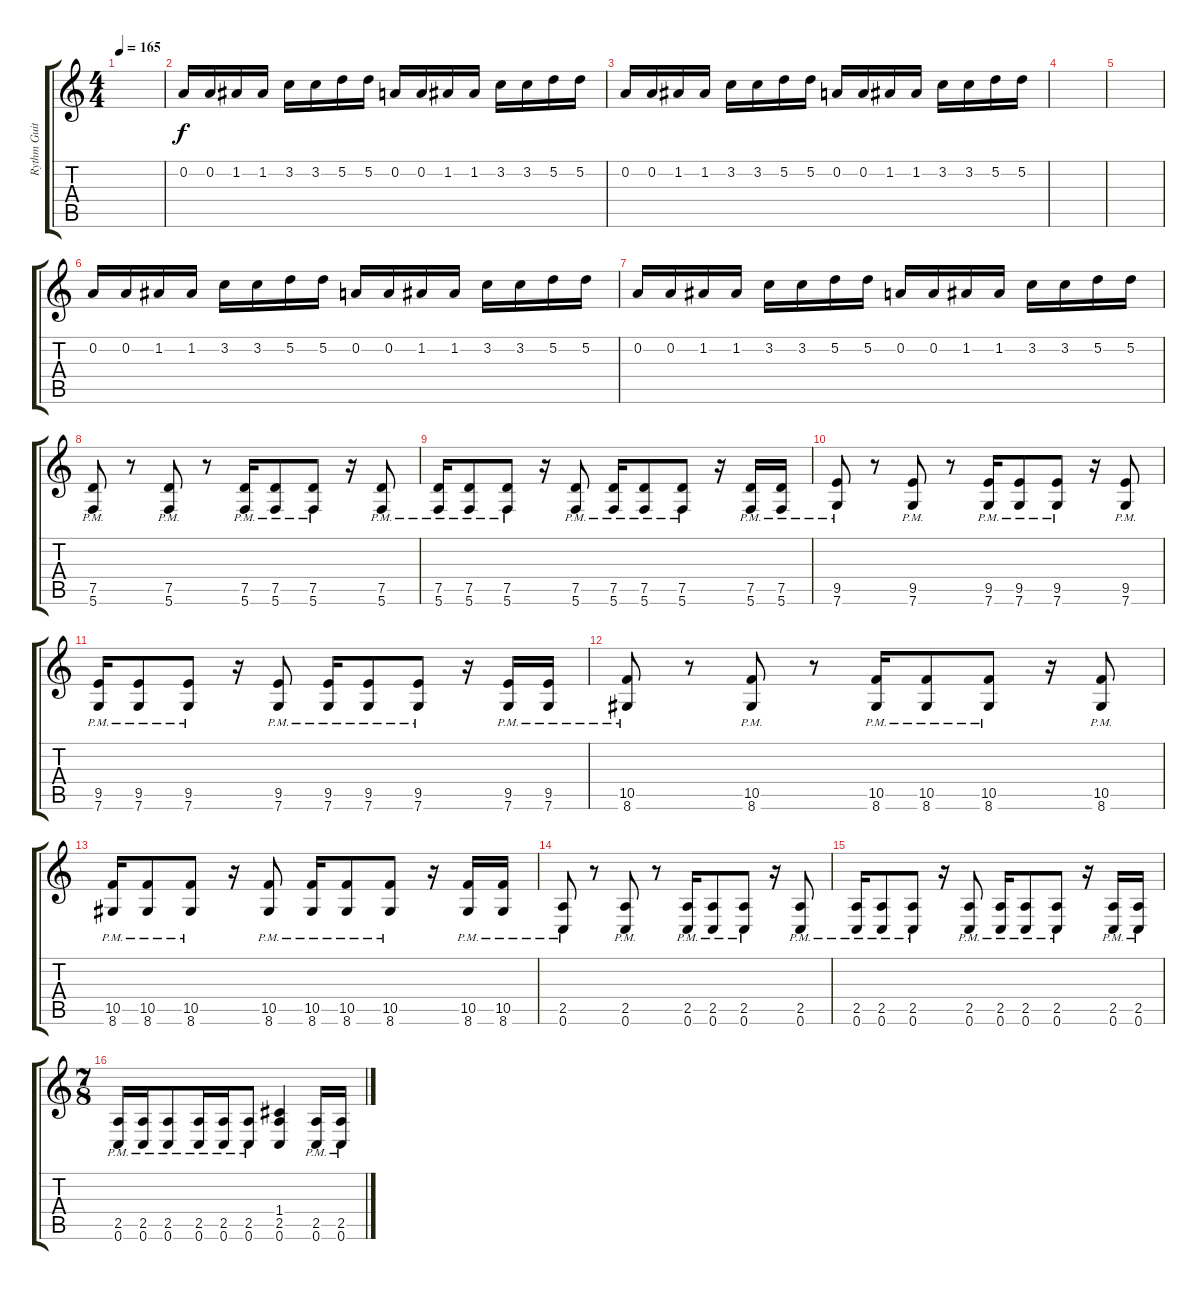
\track ("Rythm Guitar" "Rythm Guit") {instrument distortionguitar}
\staff {score tabs}
\tuning (D4 A3 F3 C3 G2 C2) {hide}
\ts (4 4)
\tempo 165
\clef g2
\ks c
|
0.2.16 0.2.16 1.2.16 1.2.16 3.2.16 3.2.16 5.2.16 5.2.16 0.2.16 0.2.16 1.2.16 1.2.16 3.2.16 3.2.16 5.2.16 5.2.16 |
0.2.16 0.2.16 1.2.16 1.2.16 3.2.16 3.2.16 5.2.16 5.2.16 0.2.16 0.2.16 1.2.16 1.2.16 3.2.16 3.2.16 5.2.16 5.2.16 |
|
|
0.2.16 0.2.16 1.2.16 1.2.16 3.2.16 3.2.16 5.2.16 5.2.16 0.2.16 0.2.16 1.2.16 1.2.16 3.2.16 3.2.16 5.2.16 5.2.16 |
0.2.16 0.2.16 1.2.16 1.2.16 3.2.16 3.2.16 5.2.16 5.2.16 0.2.16 0.2.16 1.2.16 1.2.16 3.2.16 3.2.16 5.2.16 5.2.16 |
(7.5{pm} 5.6{pm}).8 r.8 (7.5{pm} 5.6{pm}).8 r.8 (7.5{pm} 5.6{pm}).16 (7.5{pm} 5.6{pm}).8 (7.5{pm} 5.6{pm}).8 r.16 (7.5{pm} 5.6{pm}).8 |
(7.5{pm} 5.6{pm}).16 (7.5{pm} 5.6{pm}).8 (7.5{pm} 5.6{pm}).8 r.16 (7.5{pm} 5.6{pm}).8 (7.5{pm} 5.6{pm}).16 (7.5{pm} 5.6{pm}).8 (7.5{pm} 5.6{pm}).8 r.16 (7.5{pm} 5.6{pm}).16 (7.5{pm} 5.6{pm}).16 |
(9.5{pm} 7.6{pm}).8 r.8 (9.5{pm} 7.6{pm}).8 r.8 (9.5{pm} 7.6{pm}).16 (9.5{pm} 7.6{pm}).8 (9.5{pm} 7.6{pm}).8 r.16 (9.5{pm} 7.6{pm}).8 |
(9.5{pm} 7.6{pm}).16 (9.5{pm} 7.6{pm}).8 (9.5{pm} 7.6{pm}).8 r.16 (9.5{pm} 7.6{pm}).8 (9.5{pm} 7.6{pm}).16 (9.5{pm} 7.6{pm}).8 (9.5{pm} 7.6{pm}).8 r.16 (9.5{pm} 7.6{pm}).16 (9.5{pm} 7.6{pm}).16 |
(10.5{pm} 8.6{pm}).8 r.8 (10.5{pm} 8.6{pm}).8 r.8 (10.5{pm} 8.6{pm}).16 (10.5{pm} 8.6{pm}).8 (10.5{pm} 8.6{pm}).8 r.16 (10.5{pm} 8.6{pm}).8 |
(10.5{pm} 8.6{pm}).16 (10.5{pm} 8.6{pm}).8 (10.5{pm} 8.6{pm}).8 r.16 (10.5{pm} 8.6{pm}).8 (10.5{pm} 8.6{pm}).16 (10.5{pm} 8.6{pm}).8 (10.5{pm} 8.6{pm}).8 r.16 (10.5{pm} 8.6{pm}).16 (10.5{pm} 8.6{pm}).16 |
(2.5{pm} 0.6{pm}).8 r.8 (2.5{pm} 0.6{pm}).8 r.8 (2.5{pm} 0.6{pm}).16 (2.5{pm} 0.6{pm}).8 (2.5{pm} 0.6{pm}).8 r.16 (2.5{pm} 0.6{pm}).8 |
(2.5{pm} 0.6{pm}).16 (2.5{pm} 0.6{pm}).8 (2.5{pm} 0.6{pm}).8 r.16 (2.5{pm} 0.6{pm}).8 (2.5{pm} 0.6{pm}).16 (2.5{pm} 0.6{pm}).8 (2.5{pm} 0.6{pm}).8 r.16 (2.5{pm} 0.6{pm}).16 (2.5{pm} 0.6{pm}).16 |
\ts (7 8)
(2.5{pm} 0.6{pm}).16 (2.5{pm} 0.6{pm}).16 (2.5{pm} 0.6{pm}).8 (2.5{pm} 0.6{pm}).16 (2.5{pm} 0.6{pm}).16 (2.5{pm} 0.6{pm}).8 (1.4 2.5 0.6).4 (2.5{pm} 0.6{pm}).16 (2.5{pm} 0.6{pm}).16
